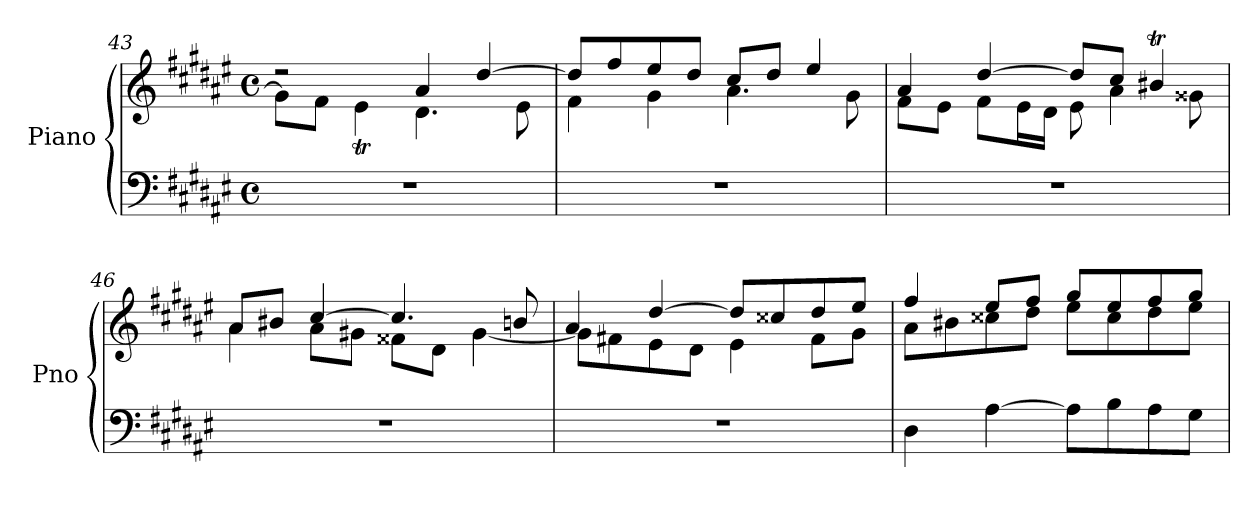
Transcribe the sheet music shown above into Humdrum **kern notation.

**kern	**kern
*part1	*part1
*staff2	*staff1
*I"Piano	*
*I'Pno	*
*clefF4	*clefG2
*k[f#c#g#d#a#e#]	*k[f#c#g#d#a#e#]
*M4/4	*M4/4
*met(c)	*met(c)
=43	=43
*	*^
1r	2r	8g#\L]
.	.	8f#\J
.	.	4e#t\
.	4a#/	4.d#\
.	[4dd#/	.
.	.	8e#\
=44	=44	=44
1r	8dd#/L]	4f#\
.	8ff#/	.
.	8ee#/	4g#\
.	8dd#/J	.
.	8cc#/L	4.a#\
.	8dd#/J	.
.	4ee#/	.
.	.	8g#\
!!LO:LB:g=z	!!
=45	=45	=45
1r	4a#/	8f#\L
.	.	8e#\J
.	[4dd#/	8f#\L
.	.	16e#\L
.	.	16d#\JJ
.	8dd#/L]	8e#\
.	8cc#/J	4a#\
.	4b#Xt/	.
.	.	8g##X\
=46	=46	=46
1r	8a#/L	4a#\
.	8b#X/J	.
.	[4cc#/	8a#\L
.	.	8g#X\J
.	4.cc#/]	8f##X\L
.	.	8d#\J
.	.	[4g#\
.	8bn/	.
=47	=47	=47
1r	4a#/	8g#\L]
.	.	8f#X\
.	[4dd#/	8e#\
.	.	8d#\J
.	8dd#/L]	4e#\
.	8cc##X/	.
.	8dd#/	8f#\L
.	8ee#/J	8g#\J
!!LO:LB:g=z	!!
=48	=48	=48
4D#\	4ff#/	8a#\L
.	.	8b#X\
[4A#\	8ee#/L	8cc##X\
.	8ff#/J	8dd#\J
8A#\L]	8gg#/L	8ee#\L
8B\	8ee#/	8cc##i\
8A#\	8ff#/	8dd#\
8G#\J	8gg#/J	8ee#\J
*	*v	*v
=	=
*-	*-
